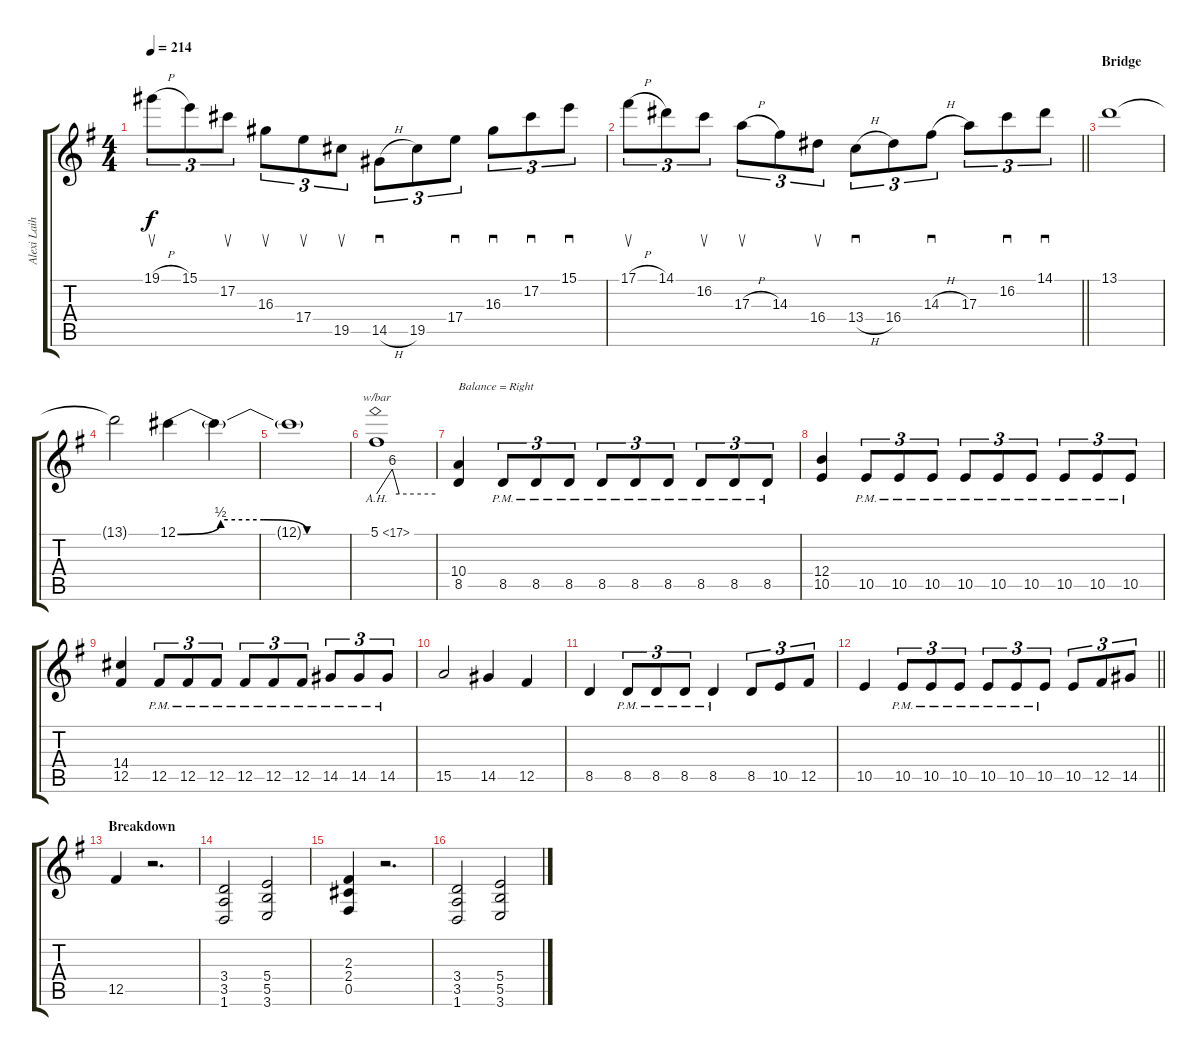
\track ("Alexi Laiho" "Alexi Laih") {instrument distortionguitar}
\staff {score tabs}
\tuning (Db4 Ab3 E3 B2 Gb2 Db2) {hide}
\ts (4 4)
\tempo 214
\clef g2
\ks g
19.1{h}.8{su tu (3 2) dy f} 15.1.8{tu (3 2)} 17.2.8{su tu (3 2)} 16.3.8{su tu (3 2)} 17.4.8{su tu (3 2)} 19.5.8{su tu (3 2)} 14.5{h}.8{sd tu (3 2)} 19.5.8{tu (3 2)} 17.4.8{sd tu (3 2)} 16.3.8{sd tu (3 2)} 17.2.8{sd tu (3 2)} 15.1.8{sd tu (3 2)} |
\barLineRight lightlight
17.1{h}.8{su tu (3 2)} 14.1.8{tu (3 2)} 16.2.8{su tu (3 2)} 17.3{h}.8{su tu (3 2)} 14.3.8{tu (3 2)} 16.4.8{su tu (3 2)} 13.4{h}.8{sd tu (3 2)} 16.4.8{tu (3 2)} 14.3{h}.8{sd tu (3 2)} 17.3.8{tu (3 2)} 16.2.8{sd tu (3 2)} 14.1.8{sd tu (3 2)} |
\section ("" "Bridge")
13.1.1 |
13.1{t}.2 12.1{be (custom 0 0 15 2 30 2 45 0 60 0)}.4 12.1{t}.4 |
12.1{t}.1 |
5.1{ah 12}.1{tbe (custom default 0 0 16 24 23 0 60 0)} |
(10.4 8.5).4{txt "Balance = Right" balance 13} 8.5{pm}.8{tu (3 2)} 8.5{pm}.8{tu (3 2)} 8.5{pm}.8{tu (3 2)} 8.5{pm}.8{tu (3 2)} 8.5{pm}.8{tu (3 2)} 8.5{pm}.8{tu (3 2)} 8.5{pm}.8{tu (3 2)} 8.5{pm}.8{tu (3 2)} 8.5{pm}.8{tu (3 2)} |
(12.4 10.5).4 10.5{pm}.8{tu (3 2)} 10.5{pm}.8{tu (3 2)} 10.5{pm}.8{tu (3 2)} 10.5{pm}.8{tu (3 2)} 10.5{pm}.8{tu (3 2)} 10.5{pm}.8{tu (3 2)} 10.5{pm}.8{tu (3 2)} 10.5{pm}.8{tu (3 2)} 10.5{pm}.8{tu (3 2)} |
(14.4 12.5).4 12.5{pm}.8{tu (3 2)} 12.5{pm}.8{tu (3 2)} 12.5{pm}.8{tu (3 2)} 12.5{pm}.8{tu (3 2)} 12.5{pm}.8{tu (3 2)} 12.5{pm}.8{tu (3 2)} 14.5{pm}.8{tu (3 2)} 14.5{pm}.8{tu (3 2)} 14.5{pm}.8{tu (3 2)} |
15.5.2 14.5.4 12.5.4 |
8.5.4 8.5{pm}.8{tu (3 2)} 8.5{pm}.8{tu (3 2)} 8.5{pm}.8{tu (3 2)} 8.5{pm}.4 8.5.8{tu (3 2)} 10.5.8{tu (3 2)} 12.5.8{tu (3 2)} |
\barLineRight lightlight
10.5.4 10.5{pm}.8{tu (3 2)} 10.5{pm}.8{tu (3 2)} 10.5{pm}.8{tu (3 2)} 10.5{pm}.8{tu (3 2)} 10.5{pm}.8{tu (3 2)} 10.5{pm}.8{tu (3 2)} 10.5.8{tu (3 2)} 12.5.8{tu (3 2)} 14.5.8{tu (3 2)} |
\section ("" "Breakdown")
12.5.4 r.2{d} |
(3.4 3.5 1.6).2 (5.4 5.5 3.6).2 |
(2.3 2.4 0.5).4 r.2{d} |
(3.4 3.5 1.6).2 (5.4 5.5 3.6).2
